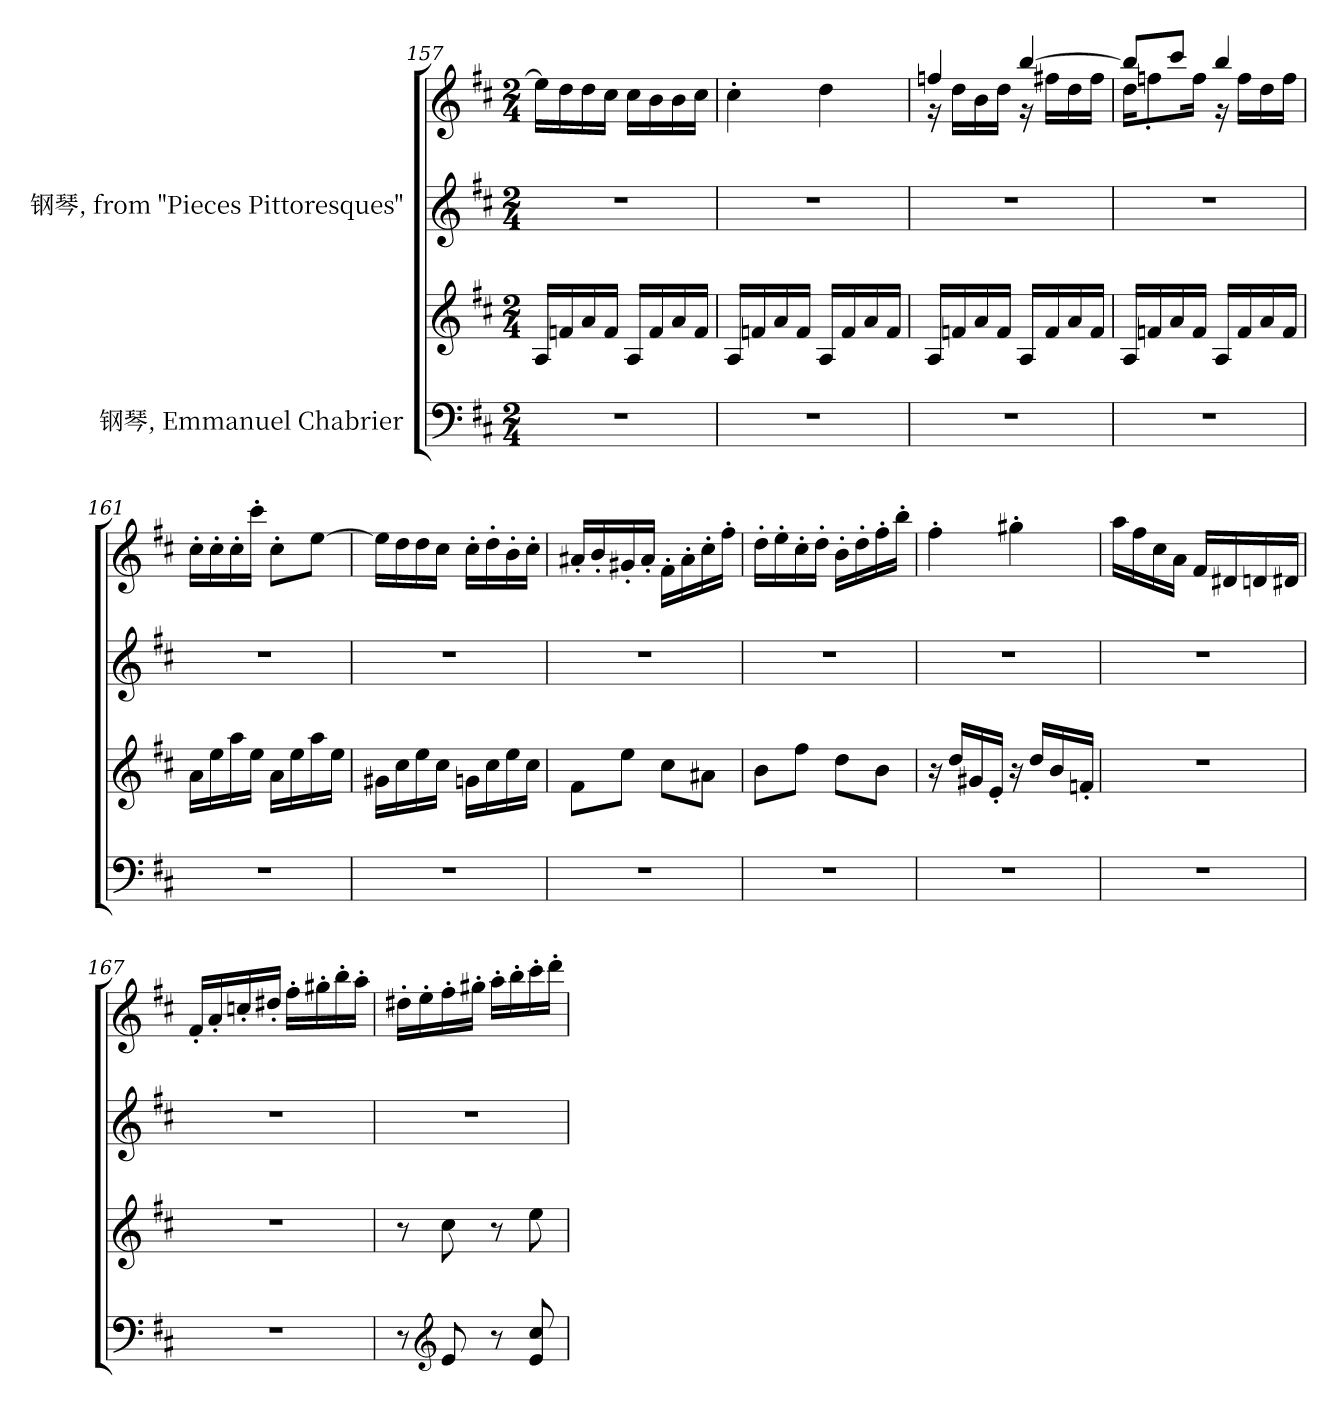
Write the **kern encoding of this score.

**kern	**kern	**kern	**kern
*part2	*part2	*part1	*part1
*staff4	*staff3	*staff2	*staff1
*I"钢琴, Emmanuel Chabrier	*	*I"钢琴, from &quot;Pieces Pittoresques&quot;	*
*clefF4	*clefG2	*clefG2	*clefG2
*k[f#c#]	*k[f#c#]	*k[f#c#]	*k[f#c#]
*M2/4	*M2/4	*M2/4	*M2/4
=157	=157	=157	=157
2r	16A/LL	2r	16ee\LL]
.	16fn/	.	16dd\
.	16a/	.	16dd\
.	16f/JJ	.	16cc#\JJ
.	16A/LL	.	16cc#\LL
.	16f/	.	16b\
.	16a/	.	16b\
.	16f/JJ	.	16cc#\JJ
=158	=158	=158	=158
2r	16A/LL	2r	4cc#'\
.	16fn/	.	.
.	16a/	.	.
.	16f/JJ	.	.
.	16A/LL	.	4dd\
.	16f/	.	.
.	16a/	.	.
.	16f/JJ	.	.
=159	=159	=159	=159
*	*	*	*^
2r	16A/LL	2r	4ffn/	16r
.	16fn/	.	.	16dd\LL
.	16a/	.	.	16b\
.	16f/JJ	.	.	16dd\JJ
.	16A/LL	.	[4bb/	16r
.	16f/	.	.	16ff#X\LL
.	16a/	.	.	16dd\
.	16f/JJ	.	.	16ff#\JJ
!!LO:LB:g=z	!!
=160	=160	=160	=160	=160
2r	16A/LL	2r	8bb/L]	16dd\KL
.	16fn/	.	.	8ffn'\
.	16a/	.	8ccc#/J	.
.	16f/JJ	.	.	16ff\Jk
.	16A/LL	.	4bb/	16r
.	16f/	.	.	16ff\LL
.	16a/	.	.	16dd\
.	16f/JJ	.	.	16ff\JJ
*	*	*	*v	*v
=161	=161	=161	=161
2r	16a\LL	2r	16cc#'\LL
.	16ee\	.	16cc#'\
.	16aa\	.	16cc#'\
.	16ee\JJ	.	16ccc#'\JJ
.	16a\LL	.	8cc#'\L
.	16ee\	.	.
.	16aa\	.	[8ee\J
.	16ee\JJ	.	.
=162	=162	=162	=162
2r	16g#X\LL	2r	16ee\LL]
.	16cc#\	.	16dd\
.	16ee\	.	16dd\
.	16cc#\JJ	.	16cc#\JJ
.	16gn\LL	.	16cc#'\LL
.	16cc#\	.	16dd'\
.	16ee\	.	16b'\
.	16cc#\JJ	.	16cc#'\JJ
=163	=163	=163	=163
2r	8f#\L	2r	16a#X'/LL
.	.	.	16b'/
.	8ee\J	.	16g#X'/
.	.	.	16a#'/JJ
.	8cc#\L	.	16f#'\LL
.	.	.	16a#'\
.	8a#X\J	.	16cc#'\
.	.	.	16ff#'\JJ
!!LO:LB:g=z
=164	=164	=164	=164
2r	8b\L	2r	16dd'\LL
.	.	.	16ee'\
.	8ff#\J	.	16cc#'\
.	.	.	16dd'\JJ
.	8dd\L	.	16b'\LL
.	.	.	16dd'\
.	8b\J	.	16ff#'\
.	.	.	16bb'\JJ
=165	=165	=165	=165
2r	16r	2r	4ff#'\
.	16dd/LL	.	.
.	16g#X/	.	.
.	16e'/JJ	.	.
.	16r	.	4gg#X'\
.	16dd/LL	.	.
.	16b/	.	.
.	16fn'/JJ	.	.
=166	=166	=166	=166
2r	2r	2r	16aa\LL
.	.	.	16ff#\
.	.	.	16cc#\
.	.	.	16a\JJ
.	.	.	16f#/LL
.	.	.	16d#X/
.	.	.	16dn/
.	.	.	16d#X/JJ
=167	=167	=167	=167
2r	2r	2r	16f#'/LL
.	.	.	16a'/
.	.	.	16ccn'/
.	.	.	16dd#X'/JJ
.	.	.	16ff#'\LL
.	.	.	16gg#X'\
.	.	.	16bb'\
.	.	.	16aa'\JJ
!!LO:PB:g=z
=168	=168	=168	=168
8r	8r	2r	16dd#X'\LL
.	.	.	16ee'\
*clefG2	*	*	*
8e/	8cc#\	.	16ff#'\
.	.	.	16gg#X'\JJ
8r	8r	.	16aa'\LL
.	.	.	16bb'\
8e/ 8cc#/	8ee\	.	16ccc#'\
.	.	.	16ddd'\JJ
=	=	=	=
*-	*-	*-	*-
